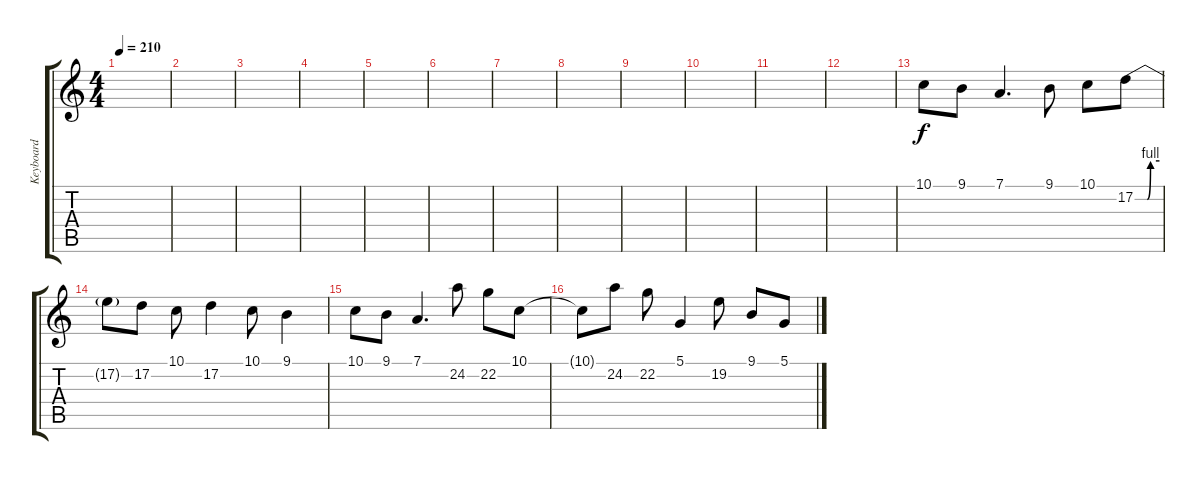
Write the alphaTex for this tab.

\track ("Keyboard" "Keyboard") {instrument lead2sawtooth}
\staff {score tabs}
\tuning (D4 A3 F3 C3 G2 C2) {hide}
\ts (4 4)
\tempo 210
\clef g2
\ks c
|
|
|
|
|
|
|
|
|
|
|
|
10.1.8 9.1.8 7.1.4{d} 9.1.8 10.1.8 17.2{be (custom 0 0 15 0 30 0 38 4 60 4)}.8 |
17.2{t}.8 17.2.8 10.1.8 17.2.4 10.1.8 9.1.4 |
10.1.8 9.1.8 7.1.4{d} 24.2.8 22.2.8 10.1.8 |
10.1{t}.8 24.2.8 22.2.8 5.1.4 19.2.8 9.1.8 5.1.8
